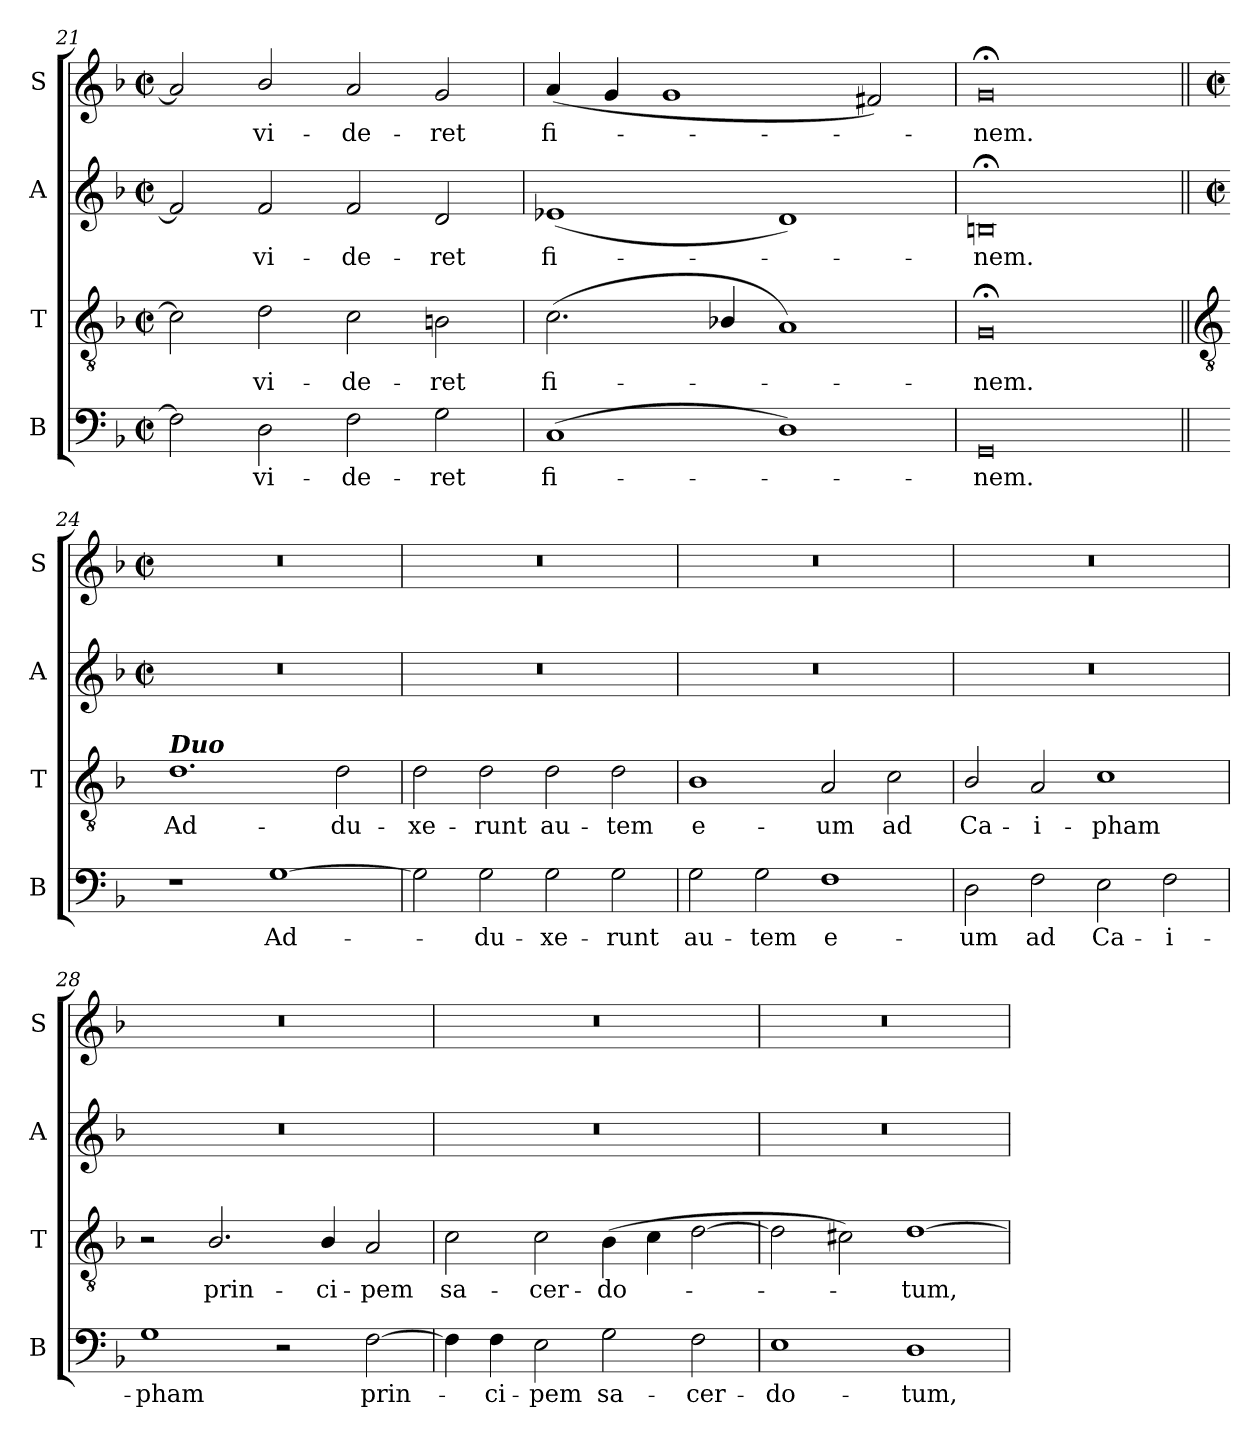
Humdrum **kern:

**kern	**text	**kern	**text	**kern	**text	**kern	**text
*part4	*part4	*part3	*part3	*part2	*part2	*part1	*part1
*staff4	*staff4	*staff3	*staff3	*staff2	*staff2	*staff1	*staff1
*I"B	*	*I"T	*	*I"A	*	*I"S	*
*I'B	*	*I'T	*	*I'A	*	*I'S	*
*clefF4	*	*clefGv2	*	*clefG2	*	*clefG2	*
*k[b-]	*	*k[b-]	*	*k[b-]	*	*k[b-]	*
*F:	*	*F:	*	*F:	*	*F:	*
*M4/2	*	*M4/2	*	*M4/2	*	*M4/2	*
*met(c|)	*	*met(c|)	*	*met(c|)	*	*met(c|)	*
=21	=21	=21	=21	=21	=21	=21	=21
2F]	.	2c]	.	2f]	.	2a]	.
!	!LO:LY:b	!	!LO:LY:b	!	!LO:LY:b	!	!LO:LY:b
2D	vi-	2d	vi-	2f	vi-	2b-/	vi-
!	!LO:LY:b	!	!LO:LY:b	!	!LO:LY:b	!	!LO:LY:b
2F	-de-	2c	-de-	2f	-de-	2a	-de-
!	!LO:LY:b	!	!LO:LY:b	!	!LO:LY:b	!	!LO:LY:b
2G	-ret	2Bn	-ret	2d	-ret	2g	-ret
=22	=22	=22	=22	=22	=22	=22	=22
!	!LO:LY:b	!	!LO:LY:b	!	!LO:LY:b	!	!LO:LY:b
(<1C	fi-	(<2.c	fi-	(<1e-X	fi-	(<4a	fi-
.	.	.	.	.	.	4g	.
.	.	.	.	.	.	1g	.
.	.	4B-X/	.	.	.	.	.
1D)	.	1A)	.	1d)	.	.	.
.	.	.	.	.	.	2f#)	.
=23	=23	=23	=23	=23	=23	=23	=23
!	!LO:LY:b	!	!LO:LY:b	!	!LO:LY:b	!	!LO:LY:b
0GG	nem.	0G;<	nem.	0Bn;<	nem.	0g;<	nem.
!!LO:LB:g=z
=24||	=24||	=24||	=24||	=24||	=24||	=24||	=24||
*	*	*clefGv2	*	*	*	*	*
*	*	*	*	*M4/2	*	*M4/2	*
*	*	*	*	*met(c|)	*	*met(c|)	*
!	!	!LO:TX:a:Bi:t=Duo	!	!	!	!	!
!	!	!	!LO:LY:b	!	!	!	!
1r	.	1.d	Ad-	0r	.	0r	.
!	!LO:LY:b	!	!	!	!	!	!
[1G	Ad-	.	.	.	.	.	.
!	!	!	!LO:LY:b	!	!	!	!
.	.	2d	-du-	.	.	.	.
=25	=25	=25	=25	=25	=25	=25	=25
!	!	!	!LO:LY:b	!	!	!	!
2G]	.	2d	-xe-	0r	.	0r	.
!	!LO:LY:b	!	!LO:LY:b	!	!	!	!
2G	du-	2d	-runt	.	.	.	.
!	!LO:LY:b	!	!LO:LY:b	!	!	!	!
2G	-xe-	2d	au-	.	.	.	.
!	!LO:LY:b	!	!LO:LY:b	!	!	!	!
2G	-runt	2d	-tem	.	.	.	.
=26	=26	=26	=26	=26	=26	=26	=26
!	!LO:LY:b	!	!LO:LY:b	!	!	!	!
2G	au-	1B-	e-	0r	.	0r	.
!	!LO:LY:b	!	!	!	!	!	!
2G	-tem	.	.	.	.	.	.
!	!LO:LY:b	!	!LO:LY:b	!	!	!	!
1F	e-	2A	-um	.	.	.	.
!	!	!	!LO:LY:b	!	!	!	!
.	.	2c	ad	.	.	.	.
=27	=27	=27	=27	=27	=27	=27	=27
!	!LO:LY:b	!	!LO:LY:b	!	!	!	!
2D	-um	2B-/	Ca-	0r	.	0r	.
!	!LO:LY:b	!	!LO:LY:b	!	!	!	!
2F	ad	2A	-i-	.	.	.	.
!	!LO:LY:b	!	!LO:LY:b	!	!	!	!
2E	Ca-	1c	-pham	.	.	.	.
!	!LO:LY:b	!	!	!	!	!	!
2F	-i-	.	.	.	.	.	.
=28	=28	=28	=28	=28	=28	=28	=28
!	!LO:LY:b	!	!	!	!	!	!
1G	-pham	2r	.	0r	.	0r	.
!	!	!	!LO:LY:b	!	!	!	!
.	.	2.B-/	prin-	.	.	.	.
2r	.	.	.	.	.	.	.
!	!	!	!LO:LY:b	!	!	!	!
.	.	4B-/	-ci-	.	.	.	.
!	!LO:LY:b	!	!LO:LY:b	!	!	!	!
[2F	prin-	2A	-pem	.	.	.	.
=29	=29	=29	=29	=29	=29	=29	=29
!	!	!	!LO:LY:b	!	!	!	!
4F]	.	2c	sa-	0r	.	0r	.
!	!LO:LY:b	!	!	!	!	!	!
4F	ci-	.	.	.	.	.	.
!	!LO:LY:b	!	!LO:LY:b	!	!	!	!
2E	-pem	2c	-cer-	.	.	.	.
!	!LO:LY:b	!	!LO:LY:b	!	!	!	!
2G	sa-	(>4B-	-do-	.	.	.	.
.	.	4c	.	.	.	.	.
!	!LO:LY:b	!	!	!	!	!	!
2F	-cer-	[2d	.	.	.	.	.
=30	=30	=30	=30	=30	=30	=30	=30
!	!LO:LY:b	!	!	!	!	!	!
1E	-do-	2d]	.	0r	.	0r	.
.	.	2c#)	.	.	.	.	.
!	!LO:LY:b	!	!LO:LY:b	!	!	!	!
1D	-tum,	[1d	tum,	.	.	.	.
=	=	=	=	=	=	=	=
*-	*-	*-	*-	*-	*-	*-	*-
